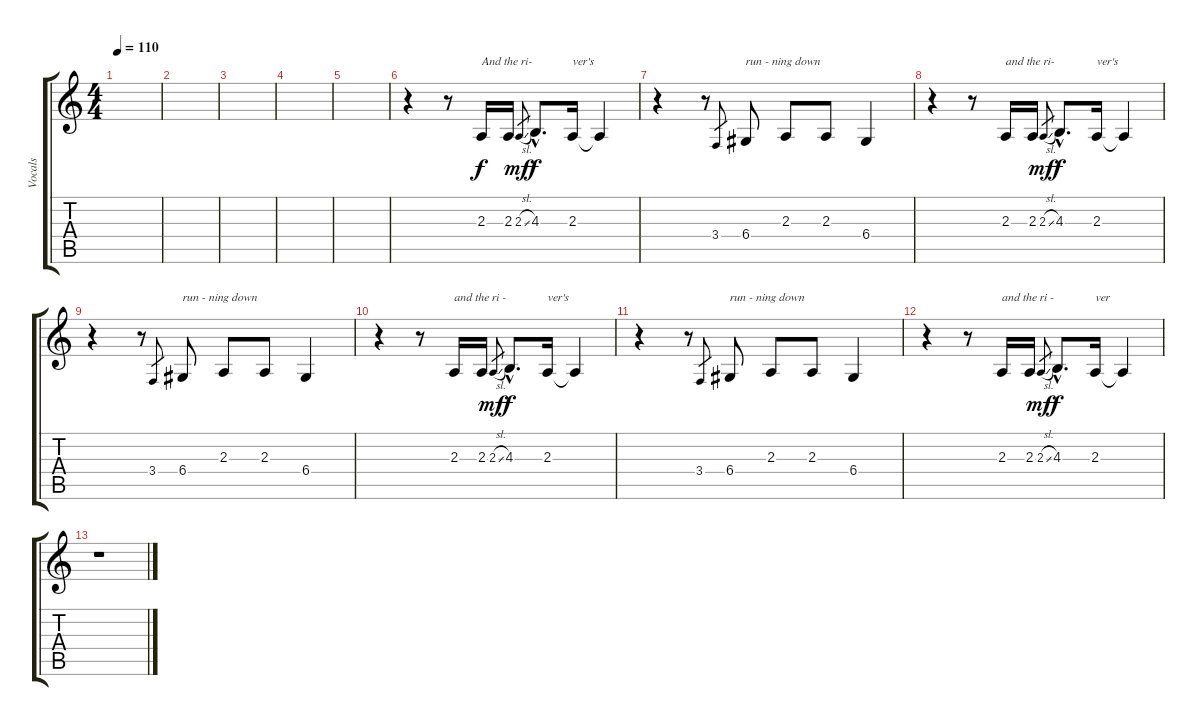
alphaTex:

\track ("Vocals" "Vocals") {instrument lead6voice}
\staff {score tabs}
\tuning (E4 B3 G3 D3 A2 E2) {hide}
\ts (4 4)
\tempo 110
\clef g2
\ks c
|
|
|
|
|
r.4 r.8 2.3.16{txt "And the ri-"} 2.3.16 2.3{sl}.8{gr dy mf} 4.3{hac}.8{d dy f} 2.3.16{txt "ver's"} 2.3{t}.4 |
r.4 r.8 3.4.8{gr} 6.4.8{txt "run - ning down"} 2.3.8 2.3.8 6.4.4 |
r.4 r.8 2.3.16{txt "and the ri-"} 2.3.16 2.3{sl}.8{gr dy mf} 4.3{hac}.8{d dy f} 2.3.16{txt "ver's"} 2.3{t}.4 |
r.4 r.8 3.4.8{gr} 6.4.8{txt "run - ning down"} 2.3.8 2.3.8 6.4.4 |
r.4 r.8 2.3.16{txt "and the ri -"} 2.3.16 2.3{sl}.8{gr dy mf} 4.3{hac}.8{d dy f} 2.3.16{txt "ver's"} 2.3{t}.4 |
r.4 r.8 3.4.8{gr} 6.4.8{txt "run - ning down"} 2.3.8 2.3.8 6.4.4 |
r.4 r.8 2.3.16{txt "and the ri -"} 2.3.16 2.3{sl}.8{gr dy mf} 4.3{hac}.8{d dy f} 2.3.16{txt "ver"} 2.3{t}.4 |
r.1
